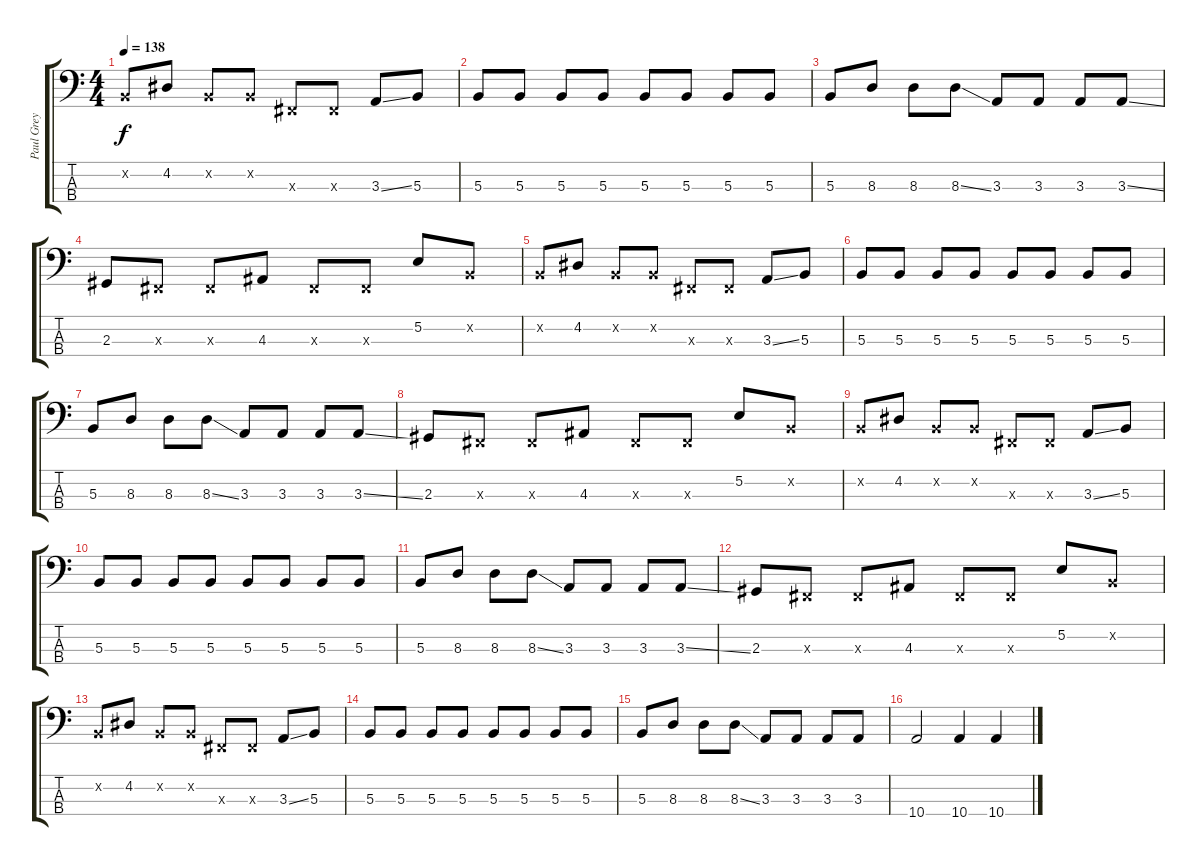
\track ("Paul Grey" "Paul Grey") {instrument electricbassfinger}
\staff {score tabs}
\tuning (E2 B1 Gb1 B0) {hide}
\ts (4 4)
\tempo 138
\clef f4
\ks c
0.2{x}.8{dy f} 4.2.8 0.2{x}.8 0.2{x}.8 0.3{x}.8 0.3{x}.8 3.3{ss}.8 5.3.8 |
5.3.8 5.3.8 5.3.8 5.3.8 5.3.8 5.3.8 5.3.8 5.3.8 |
5.3.8 8.3.8 8.3.8 8.3{ss}.8 3.3.8 3.3.8 3.3.8 3.3{ss}.8 |
2.3.8 0.3{x}.8 0.3{x}.8 4.3.8 0.3{x}.8 0.3{x}.8 5.2.8 0.2{x}.8 |
0.2{x}.8 4.2.8 0.2{x}.8 0.2{x}.8 0.3{x}.8 0.3{x}.8 3.3{ss}.8 5.3.8 |
5.3.8 5.3.8 5.3.8 5.3.8 5.3.8 5.3.8 5.3.8 5.3.8 |
5.3.8 8.3.8 8.3.8 8.3{ss}.8 3.3.8 3.3.8 3.3.8 3.3{ss}.8 |
2.3.8 0.3{x}.8 0.3{x}.8 4.3.8 0.3{x}.8 0.3{x}.8 5.2.8 0.2{x}.8 |
0.2{x}.8 4.2.8 0.2{x}.8 0.2{x}.8 0.3{x}.8 0.3{x}.8 3.3{ss}.8 5.3.8 |
5.3.8 5.3.8 5.3.8 5.3.8 5.3.8 5.3.8 5.3.8 5.3.8 |
5.3.8 8.3.8 8.3.8 8.3{ss}.8 3.3.8 3.3.8 3.3.8 3.3{ss}.8 |
2.3.8 0.3{x}.8 0.3{x}.8 4.3.8 0.3{x}.8 0.3{x}.8 5.2.8 0.2{x}.8 |
0.2{x}.8 4.2.8 0.2{x}.8 0.2{x}.8 0.3{x}.8 0.3{x}.8 3.3{ss}.8 5.3.8 |
5.3.8 5.3.8 5.3.8 5.3.8 5.3.8 5.3.8 5.3.8 5.3.8 |
5.3.8 8.3.8 8.3.8 8.3{ss}.8 3.3.8 3.3.8 3.3.8 3.3.8 |
10.4.2 10.4.4 10.4.4
